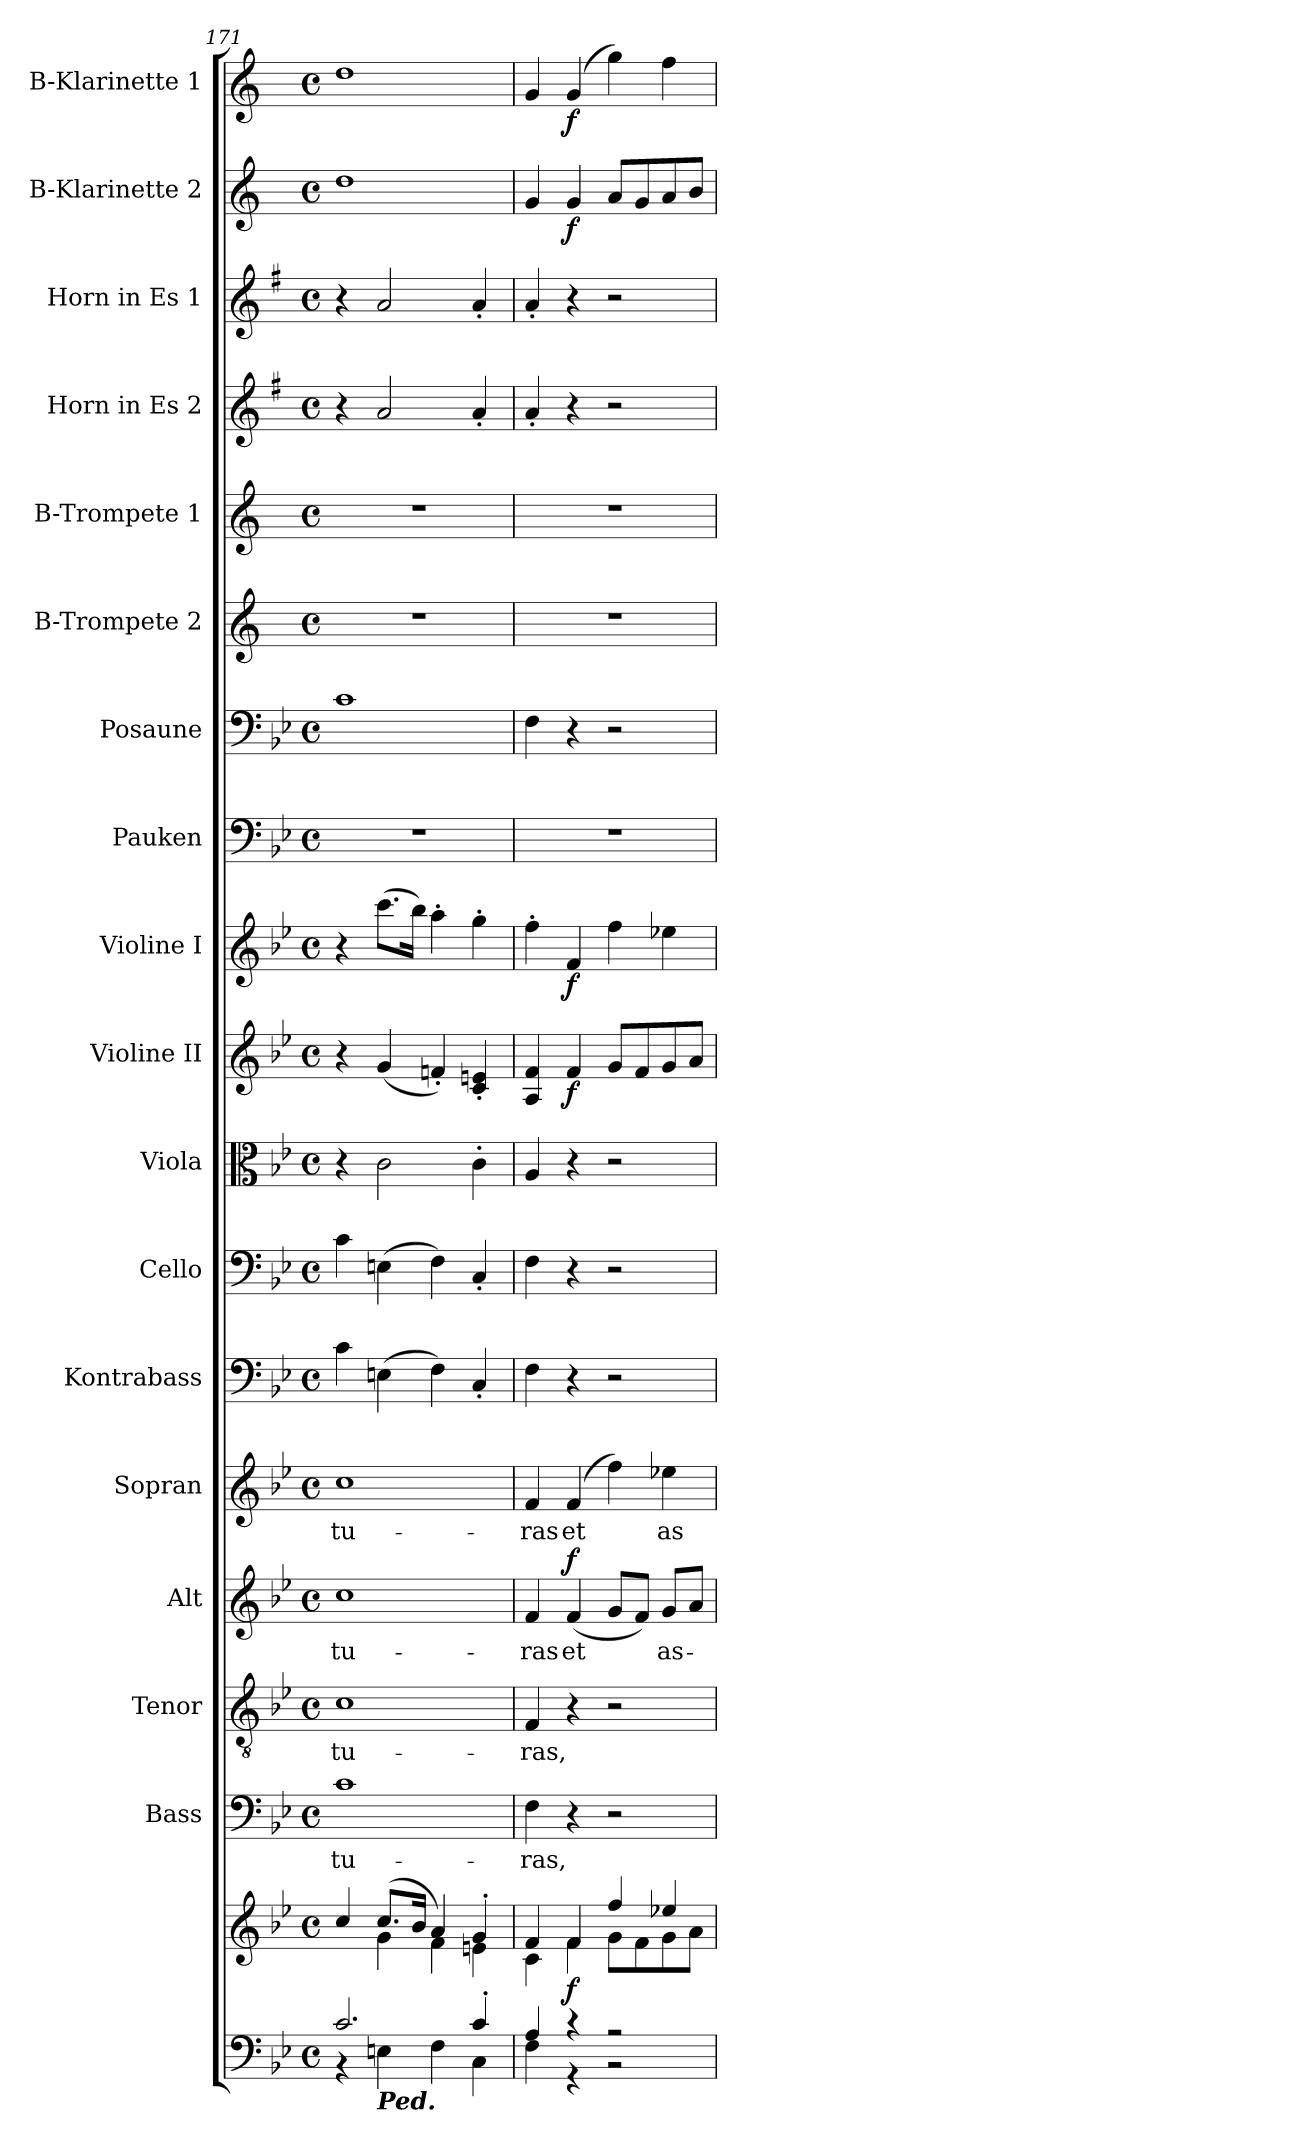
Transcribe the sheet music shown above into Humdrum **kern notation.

**kern	**kern	**dynam	**kern	**text	**kern	**text	**kern	**text	**dynam	**kern	**text	**kern	**kern	**kern	**kern	**dynam	**kern	**dynam	**kern	**kern	**kern	**kern	**kern	**kern	**kern	**dynam	**kern	**dynam
*part18	*part18	*part18	*part17	*part17	*part16	*part16	*part15	*part15	*part15	*part14	*part14	*part13	*part12	*part11	*part10	*part10	*part9	*part9	*part8	*part7	*part6	*part5	*part4	*part3	*part2	*part2	*part1	*part1
*staff19	*staff18	*staff18/19	*staff17	*staff17	*staff16	*staff16	*staff15	*staff15	*staff15	*staff14	*staff14	*staff13	*staff12	*staff11	*staff10	*staff10	*staff9	*staff9	*staff8	*staff7	*staff6	*staff5	*staff4	*staff3	*staff2	*staff2	*staff1	*staff1
*	*	*	*I"Bass	*	*I"Tenor	*	*I"Alt	*	*	*I"Sopran	*	*I"Kontrabass	*I"Cello	*I"Viola	*I"Violine II	*	*I"Violine I	*	*I"Pauken	*I"Posaune	*I"B-Trompete 2	*I"B-Trompete 1	*I"Horn in Es 2	*I"Horn in Es 1	*I"B-Klarinette 2	*	*I"B-Klarinette 1	*
*	*	*	*I'B.	*	*I'T.	*	*I'A.	*	*	*I'S.	*	*I'Kb.	*	*I'Vla.	*I'Vl. II	*	*I'Vl. I	*	*I'Pk.	*I'Pos.	*I'B Trp. 2	*I'B Trp. 1	*	*	*I'B Kl. 2	*	*I'B Kl. 1	*
*clefF4	*clefG2	*	*clefF4	*	*clefGv2	*	*clefG2	*	*	*clefG2	*	*clefF4	*clefF4	*clefC3	*clefG2	*	*clefG2	*	*clefF4	*clefF4	*clefG2	*clefG2	*clefG2	*clefG2	*clefG2	*	*clefG2	*
*	*	*	*	*	*	*	*	*	*	*	*	*ITrd7c12	*	*	*	*	*	*	*	*	*ITrd1c2	*ITrd1c2	*ITrd5c9	*ITrd5c9	*ITrd1c2	*	*ITrd1c2	*
*k[b-e-]	*k[b-e-]	*	*k[b-e-]	*	*k[b-e-]	*	*k[b-e-]	*	*	*k[b-e-]	*	*k[b-e-]	*k[b-e-]	*k[b-e-]	*k[b-e-]	*	*k[b-e-]	*	*k[b-e-]	*k[b-e-]	*k[b-e-]	*k[b-e-]	*k[b-e-]	*k[b-e-]	*k[b-e-]	*	*k[b-e-]	*
*B-:	*B-:	*	*B-:	*	*B-:	*	*B-:	*	*	*B-:	*	*B-:	*B-:	*B-:	*B-:	*	*B-:	*	*B-:	*B-:	*B-:	*B-:	*B-:	*B-:	*B-:	*	*B-:	*
*M4/4	*M4/4	*	*M4/4	*	*M4/4	*	*M4/4	*	*	*M4/4	*	*M4/4	*M4/4	*M4/4	*M4/4	*	*M4/4	*	*M4/4	*M4/4	*M4/4	*M4/4	*M4/4	*M4/4	*M4/4	*	*M4/4	*
*met(c)	*met(c)	*	*met(c)	*	*met(c)	*	*met(c)	*	*	*met(c)	*	*met(c)	*met(c)	*met(c)	*met(c)	*	*met(c)	*	*met(c)	*met(c)	*met(c)	*met(c)	*met(c)	*met(c)	*met(c)	*	*met(c)	*
=171	=171	=171	=171	=171	=171	=171	=171	=171	=171	=171	=171	=171	=171	=171	=171	=171	=171	=171	=171	=171	=171	=171	=171	=171	=171	=171	=171	=171
*^	*^	*	*	*	*	*	*	*	*	*	*	*	*	*	*	*	*	*	*	*	*	*	*	*	*	*	*	*
!	!	!	!	!	!	!LO:LY:b	!	!LO:LY:b	!	!LO:LY:b	!	!	!LO:LY:b	!	!	!	!	!	!	!	!	!	!	!	!	!	!	!	!	!
2.c/	4r	4cc/	4ryy	.	1c	-tu-	1c	-tu-	1cc	-tu-	.	1cc	-tu-	4C\	4c\	4r	4r	.	4r	.	1r	1c	1r	1r	4r	4r	1cc	.	1cc	.
!	!LO:TX:b:Bi:t=Ped.	!	!	!	!	!	!	!	!	!	!	!	!	!	!	!	!	!	!	!	!	!	!	!	!	!	!	!	!	!
.	4En\	(>8.cc/L	4g\	.	.	.	.	.	.	.	.	.	.	(>4EEn\	(>4En\	2c\	(<4g/	.	(>8.ccc\L	.	.	.	.	.	2c/	2c/	.	.	.	.
.	.	16b-/Jk	.	.	.	.	.	.	.	.	.	.	.	.	.	.	.	.	16bb-\Jk)	.	.	.	.	.	.	.	.	.	.	.
.	4F\	4a/)	4f\	.	.	.	.	.	.	.	.	.	.	4FF\)	4F\)	.	4fn'</)	.	4aa'>\	.	.	.	.	.	.	.	.	.	.	.
4c'</	4C\	4g'>/	4en\	.	.	.	.	.	.	.	.	.	.	4CC'</	4C'</	4c'>\	4c/'< 4en/'<	.	4gg'>\	.	.	.	.	.	4c'</	4c'</	.	.	.	.
=172	=172	=172	=172	=172	=172	=172	=172	=172	=172	=172	=172	=172	=172	=172	=172	=172	=172	=172	=172	=172	=172	=172	=172	=172	=172	=172	=172	=172	=172	=172
!	!	!	!	!	!	!LO:LY:b	!	!LO:LY:b	!	!LO:LY:b	!	!	!LO:LY:b	!	!	!	!	!	!	!	!	!	!	!	!	!	!	!	!	!
4A/	4F\	4f/	4c\	.	4F\	-ras,	4F/	-ras,	4f/	-ras	.	4f/	-ras	4FF\	4F\	4A/	4A/ 4f/	.	4ff'>\	.	1r	4F\	1r	1r	4c'</	4c'</	4f/	.	4f/	.
!	!	!	!	!LO:DY:b	!	!	!	!	!	!LO:LY:b	!LO:DY:a	!	!LO:LY:b	!	!	!	!	!LO:DY:b	!	!LO:DY:b	!	!	!	!	!	!	!	!LO:DY:b	!	!LO:DY:b
4r	4r	4f/	4f\	f	4r	.	4r	.	(<4f/	et	f	(4f/	et	4r	4r	4r	4f/	f	4f/	f	.	4r	.	.	4r	4r	4f/	f	(4f/	f
2r	2r	4ff/	8g\L	.	2r	.	2r	.	8g/L	.	.	4ff\)	.	2r	2r	2r	8g/L	.	4ff\	.	.	2r	.	.	2r	2r	8g/L	.	4ff\)	.
.	.	.	8f\	.	.	.	.	.	8f/J)	.	.	.	.	.	.	.	8f/	.	.	.	.	.	.	.	.	.	8f/	.	.	.
!	!	!	!	!	!	!	!	!	!	!LO:LY:b	!	!	!LO:LY:b	!	!	!	!	!	!	!	!	!	!	!	!	!	!	!	!	!
.	.	4ee-X/	8g\	.	.	.	.	.	8g/L	as-	.	4ee-X\	as-	.	.	.	8g/	.	4ee-X\	.	.	.	.	.	.	.	8g/	.	4ee-\	.
.	.	.	8a\J	.	.	.	.	.	8a/J	.	.	.	.	.	.	.	8a/J	.	.	.	.	.	.	.	.	.	8a/J	.	.	.
*v	*v	*	*	*	*	*	*	*	*	*	*	*	*	*	*	*	*	*	*	*	*	*	*	*	*	*	*	*	*	*
*	*v	*v	*	*	*	*	*	*	*	*	*	*	*	*	*	*	*	*	*	*	*	*	*	*	*	*	*	*	*
=	=	=	=	=	=	=	=	=	=	=	=	=	=	=	=	=	=	=	=	=	=	=	=	=	=	=	=	=
*-	*-	*-	*-	*-	*-	*-	*-	*-	*-	*-	*-	*-	*-	*-	*-	*-	*-	*-	*-	*-	*-	*-	*-	*-	*-	*-	*-	*-
